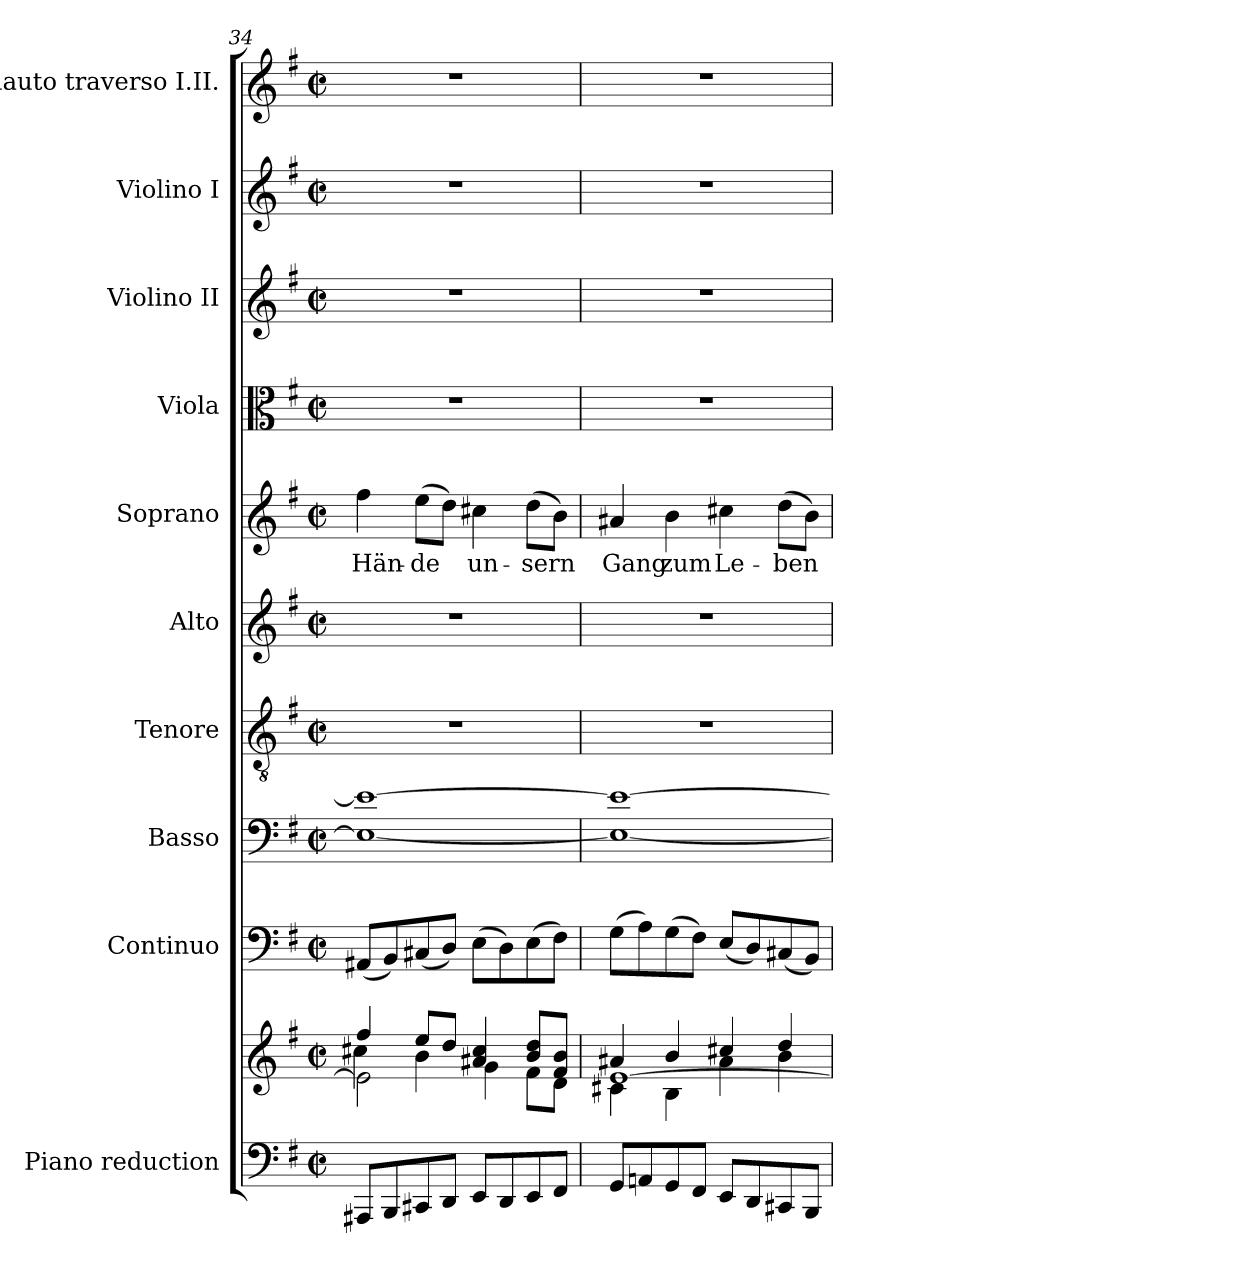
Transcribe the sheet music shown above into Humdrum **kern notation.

**kern	**kern	**kern	**kern	**kern	**kern	**kern	**text	**kern	**kern	**kern	**kern
*part10	*part10	*part9	*part8	*part7	*part6	*part5	*part5	*part4	*part3	*part2	*part1
*staff11	*staff10	*staff9	*staff8	*staff7	*staff6	*staff5	*staff5	*staff4	*staff3	*staff2	*staff1
*I"Piano reduction	*	*I"Continuo	*I"Basso	*I"Tenore	*I"Alto	*I"Soprano	*	*I"Viola	*I"Violino II	*I"Violino I	*I"Flauto traverso I.II.
*I'Pno	*	*	*	*	*	*	*	*I'Vla	*I'Vln	*I'Vln	*I'Fl
*clefF4	*clefG2	*clefF4	*clefF4	*clefGv2	*clefG2	*clefG2	*	*clefC3	*clefG2	*clefG2	*clefG2
*k[f#]	*k[f#]	*k[f#]	*k[f#]	*k[f#]	*k[f#]	*k[f#]	*	*k[f#]	*k[f#]	*k[f#]	*k[f#]
*M2/2	*M2/2	*M2/2	*M2/2	*M2/2	*M2/2	*M2/2	*	*M2/2	*M2/2	*M2/2	*M2/2
*met(c|)	*met(c|)	*met(c|)	*met(c|)	*met(c|)	*met(c|)	*met(c|)	*	*met(c|)	*met(c|)	*met(c|)	*met(c|)
=34	=34	=34	=34	=34	=34	=34	=34	=34	=34	=34	=34
*	*^	*	*^	*	*	*	*	*	*	*	*
*	*	*^	*	*	*	*	*	*	*	*	*	*	*
!	!	!	!	!	!	!	!	!	!	!LO:LY:b	!	!	!	!
8AAA#X/L	4ff#/	2e\]	4cc#X\	(<8AA#X/L	1e_	1E!_	1r	1r	4ff#\	Hän-	1r	1r	1r	1r
8BBB/	.	.	.	8BB/)	.	.	.	.	.	.	.	.	.	.
!	!	!	!	!	!	!	!	!	!	!LO:LY:b	!	!	!	!
8CC#X/	8ee/L	.	4b\	(<8C#X/	.	.	.	.	(>8ee\L	-de	.	.	.	.
8DD/J	8dd/J	.	.	8D/J)	.	.	.	.	8dd\J)	.	.	.	.	.
!	!	!	!	!	!	!	!	!	!	!LO:LY:b	!	!	!	!
8EE/L	4a#X/ 4cc#/	4g\	2ryy	(>8E\L	.	.	.	.	4cc#X\	un-	.	.	.	.
8DD/	.	.	.	8D\)	.	.	.	.	.	.	.	.	.	.
!	!	!	!	!	!	!	!	!	!	!LO:LY:b	!	!	!	!
8EE/	8b/ 8dd/L	8f#\L	.	(>8E\	.	.	.	.	(>8dd\L	-sern	.	.	.	.
8FF#/J	8f#/ 8b/J	8d\J	.	8F#\J)	.	.	.	.	8b\J)	.	.	.	.	.
!!LO:PB:g=z
=35	=35	=35	=35	=35	=35	=35	=35	=35	=35	=35	=35	=35	=35	=35
!	!	!	!	!	!	!	!	!	!	!LO:LY:b	!	!	!	!
8GG/L	4a#X/	4c#X\	[1e	(>8G\L	1e_	1E!_	1r	1r	4a#X/	Gang	1r	1r	1r	1r
8AAn/	.	.	.	8A\)	.	.	.	.	.	.	.	.	.	.
!	!	!	!	!	!	!	!	!	!	!LO:LY:b	!	!	!	!
8GG/	4b/	4B\	.	(>8G\	.	.	.	.	4b\	zum	.	.	.	.
8FF#/J	.	.	.	8F#\J)	.	.	.	.	.	.	.	.	.	.
!	!	!	!	!	!	!	!	!	!	!LO:LY:b	!	!	!	!
8EE/L	4cc#X/	4a#\	.	(<8E/L	.	.	.	.	4cc#X\	Le-	.	.	.	.
8DD/	.	.	.	8D/)	.	.	.	.	.	.	.	.	.	.
!	!	!	!	!	!	!	!	!	!	!LO:LY:b	!	!	!	!
8CC#X/	4dd/	4b\	.	(<8C#X/	.	.	.	.	(>8dd\L	-ben	.	.	.	.
8BBB/J	.	.	.	8BB/J)	.	.	.	.	8b\J)	.	.	.	.	.
*	*v	*v	*v	*	*v	*v	*	*	*	*	*	*	*	*
=	=	=	=	=	=	=	=	=	=	=	=
*-	*-	*-	*-	*-	*-	*-	*-	*-	*-	*-	*-
